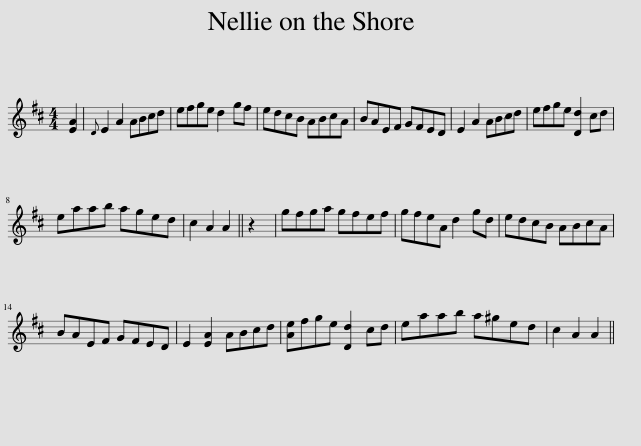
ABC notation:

X:1
L:1/8
M:4/4
I:linebreak $
K:D
V:1 treble
V:1
 [EA]2 |{D} E2 A2 ABcd | efge d2 gf | edcB ABcA | BAEF GFED | %5
 E2 A2 ABcd | efge [Dd]2 cd |$ eaab aged | c2 A2 A2 || z2 | %10
 gfga gfef | gfeA d2 gd | edcB ABcA |$ BAEF GFED | E2 [EA]2 ABcd | %15
 [Ae]fge [Dd]2 cd | eaab a^ged | c2 A2 A2 || %18
